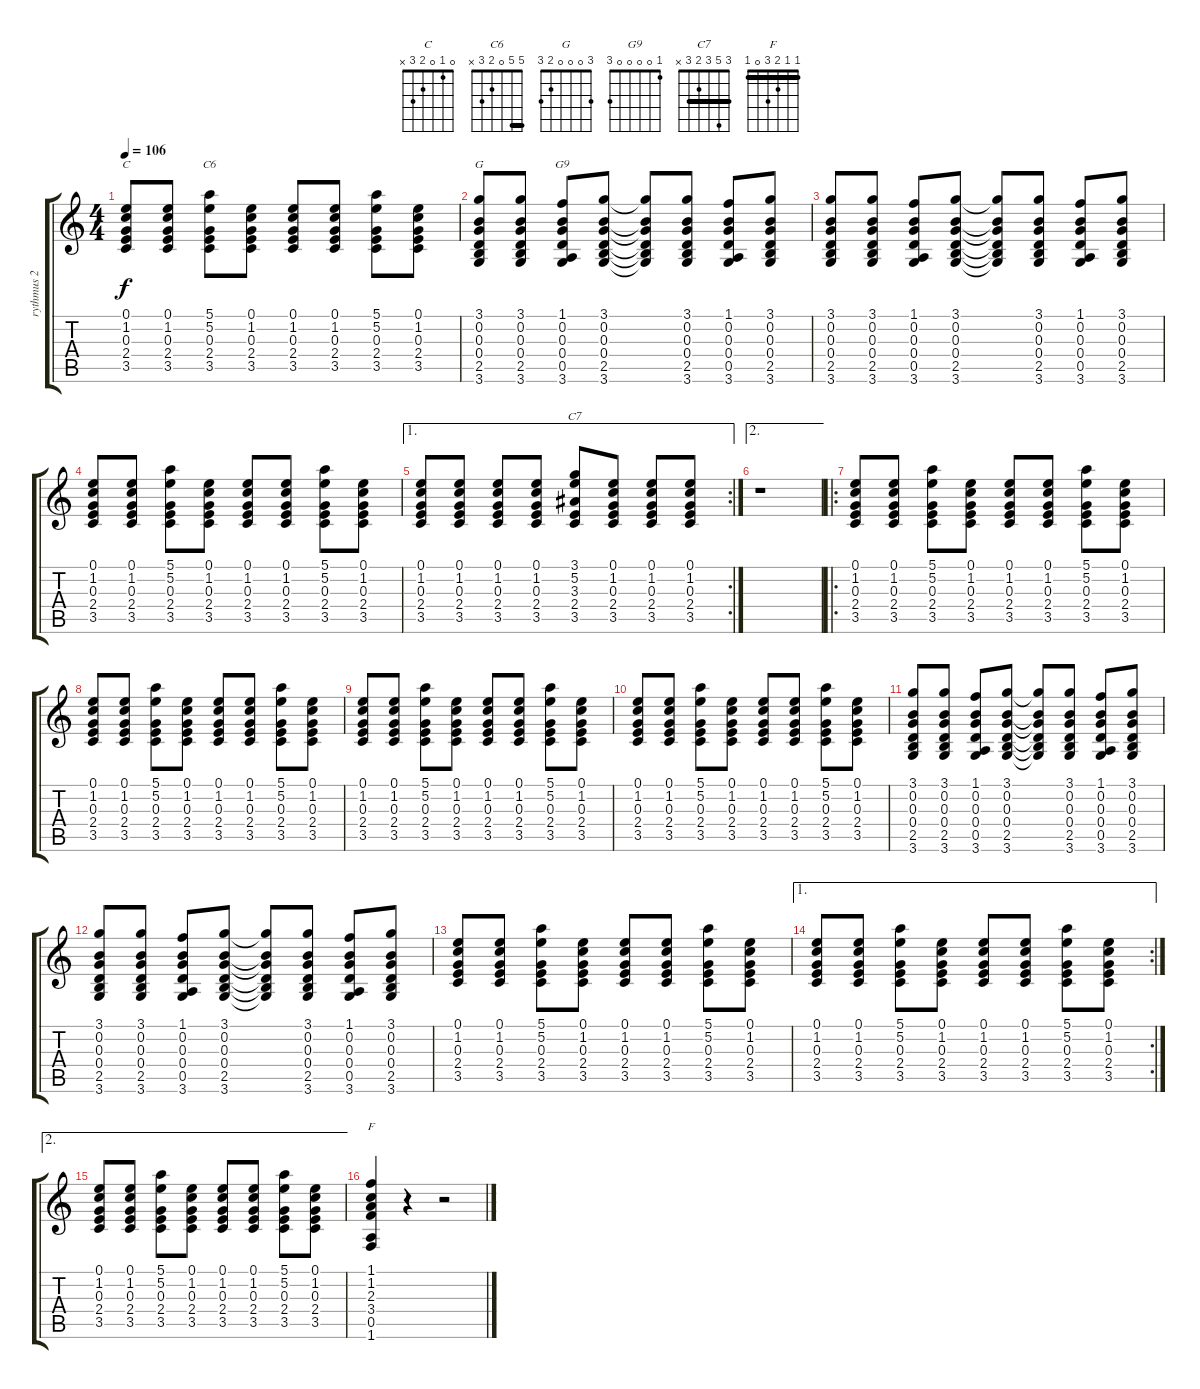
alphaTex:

\track ("rythmus 2" "rythmus 2") {instrument acousticguitarnylon}
\staff {score tabs}
\tuning (E4 B3 G3 D3 A2 E2) {hide}
\chord ("C" 0 1 0 2 3 x)
\chord ("C6" 5 5 0 2 3 x) {barre 5}
\chord ("G" 3 0 0 0 2 3)
\chord ("G9" 1 0 0 0 0 3)
\chord ("C7" 3 5 3 2 3 x) {barre 3}
\chord ("F" 1 1 2 3 0 1) {barre 1}
\ts (4 4)
\tempo 106
\clef g2
\ks c
(0.1 1.2 0.3 2.4 3.5).8{ch "C" dy f} (0.1 1.2 0.3 2.4 3.5).8 (5.1 5.2 0.3 2.4 3.5).8{ch "C6"} (0.1 1.2 0.3 2.4 3.5).8 (0.1 1.2 0.3 2.4 3.5).8 (0.1 1.2 0.3 2.4 3.5).8 (5.1 5.2 0.3 2.4 3.5).8 (0.1 1.2 0.3 2.4 3.5).8 |
(3.1 0.2 0.3 0.4 2.5 3.6).8{ch "G"} (3.1 0.2 0.3 0.4 2.5 3.6).8 (1.1 0.2 0.3 0.4 0.5 3.6).8{ch "G9"} (3.1 0.2 0.3 0.4 2.5 3.6).8 (3.1{t} 0.2{t} 0.3{t} 0.4{t} 2.5{t} 3.6{t}).8 (3.1 0.2 0.3 0.4 2.5 3.6).8 (1.1 0.2 0.3 0.4 0.5 3.6).8 (3.1 0.2 0.3 0.4 2.5 3.6).8 |
(3.1 0.2 0.3 0.4 2.5 3.6).8 (3.1 0.2 0.3 0.4 2.5 3.6).8 (1.1 0.2 0.3 0.4 0.5 3.6).8 (3.1 0.2 0.3 0.4 2.5 3.6).8 (3.1{t} 0.2{t} 0.3{t} 0.4{t} 2.5{t} 3.6{t}).8 (3.1 0.2 0.3 0.4 2.5 3.6).8 (1.1 0.2 0.3 0.4 0.5 3.6).8 (3.1 0.2 0.3 0.4 2.5 3.6).8 |
(0.1 1.2 0.3 2.4 3.5).8 (0.1 1.2 0.3 2.4 3.5).8 (5.1 5.2 0.3 2.4 3.5).8 (0.1 1.2 0.3 2.4 3.5).8 (0.1 1.2 0.3 2.4 3.5).8 (0.1 1.2 0.3 2.4 3.5).8 (5.1 5.2 0.3 2.4 3.5).8 (0.1 1.2 0.3 2.4 3.5).8 |
\ae 1
\rc 2
(0.1 1.2 0.3 2.4 3.5).8 (0.1 1.2 0.3 2.4 3.5).8 (0.1 1.2 0.3 2.4 3.5).8 (0.1 1.2 0.3 2.4 3.5).8 (3.1 5.2 3.3 2.4 3.5).8{ch "C7"} (0.1 1.2 0.3 2.4 3.5).8 (0.1 1.2 0.3 2.4 3.5).8 (0.1 1.2 0.3 2.4 3.5).8 |
\ae 2
r.1 |
\ro
(0.1 1.2 0.3 2.4 3.5).8 (0.1 1.2 0.3 2.4 3.5).8 (5.1 5.2 0.3 2.4 3.5).8 (0.1 1.2 0.3 2.4 3.5).8 (0.1 1.2 0.3 2.4 3.5).8 (0.1 1.2 0.3 2.4 3.5).8 (5.1 5.2 0.3 2.4 3.5).8 (0.1 1.2 0.3 2.4 3.5).8 |
(0.1 1.2 0.3 2.4 3.5).8 (0.1 1.2 0.3 2.4 3.5).8 (5.1 5.2 0.3 2.4 3.5).8 (0.1 1.2 0.3 2.4 3.5).8 (0.1 1.2 0.3 2.4 3.5).8 (0.1 1.2 0.3 2.4 3.5).8 (5.1 5.2 0.3 2.4 3.5).8 (0.1 1.2 0.3 2.4 3.5).8 |
(0.1 1.2 0.3 2.4 3.5).8 (0.1 1.2 0.3 2.4 3.5).8 (5.1 5.2 0.3 2.4 3.5).8 (0.1 1.2 0.3 2.4 3.5).8 (0.1 1.2 0.3 2.4 3.5).8 (0.1 1.2 0.3 2.4 3.5).8 (5.1 5.2 0.3 2.4 3.5).8 (0.1 1.2 0.3 2.4 3.5).8 |
(0.1 1.2 0.3 2.4 3.5).8 (0.1 1.2 0.3 2.4 3.5).8 (5.1 5.2 0.3 2.4 3.5).8 (0.1 1.2 0.3 2.4 3.5).8 (0.1 1.2 0.3 2.4 3.5).8 (0.1 1.2 0.3 2.4 3.5).8 (5.1 5.2 0.3 2.4 3.5).8 (0.1 1.2 0.3 2.4 3.5).8 |
(3.1 0.2 0.3 0.4 2.5 3.6).8 (3.1 0.2 0.3 0.4 2.5 3.6).8 (1.1 0.2 0.3 0.4 0.5 3.6).8 (3.1 0.2 0.3 0.4 2.5 3.6).8 (3.1{t} 0.2{t} 0.3{t} 0.4{t} 2.5{t} 3.6{t}).8 (3.1 0.2 0.3 0.4 2.5 3.6).8 (1.1 0.2 0.3 0.4 0.5 3.6).8 (3.1 0.2 0.3 0.4 2.5 3.6).8 |
(3.1 0.2 0.3 0.4 2.5 3.6).8 (3.1 0.2 0.3 0.4 2.5 3.6).8 (1.1 0.2 0.3 0.4 0.5 3.6).8 (3.1 0.2 0.3 0.4 2.5 3.6).8 (3.1{t} 0.2{t} 0.3{t} 0.4{t} 2.5{t} 3.6{t}).8 (3.1 0.2 0.3 0.4 2.5 3.6).8 (1.1 0.2 0.3 0.4 0.5 3.6).8 (3.1 0.2 0.3 0.4 2.5 3.6).8 |
(0.1 1.2 0.3 2.4 3.5).8 (0.1 1.2 0.3 2.4 3.5).8 (5.1 5.2 0.3 2.4 3.5).8 (0.1 1.2 0.3 2.4 3.5).8 (0.1 1.2 0.3 2.4 3.5).8 (0.1 1.2 0.3 2.4 3.5).8 (5.1 5.2 0.3 2.4 3.5).8 (0.1 1.2 0.3 2.4 3.5).8 |
\ae 1
\rc 2
(0.1 1.2 0.3 2.4 3.5).8 (0.1 1.2 0.3 2.4 3.5).8 (5.1 5.2 0.3 2.4 3.5).8 (0.1 1.2 0.3 2.4 3.5).8 (0.1 1.2 0.3 2.4 3.5).8 (0.1 1.2 0.3 2.4 3.5).8 (5.1 5.2 0.3 2.4 3.5).8 (0.1 1.2 0.3 2.4 3.5).8 |
\ae 2
(0.1 1.2 0.3 2.4 3.5).8 (0.1 1.2 0.3 2.4 3.5).8 (5.1 5.2 0.3 2.4 3.5).8 (0.1 1.2 0.3 2.4 3.5).8 (0.1 1.2 0.3 2.4 3.5).8 (0.1 1.2 0.3 2.4 3.5).8 (5.1 5.2 0.3 2.4 3.5).8 (0.1 1.2 0.3 2.4 3.5).8 |
(1.1 1.2 2.3 3.4 0.5 1.6).4{ch "F"} r.4 r.2
